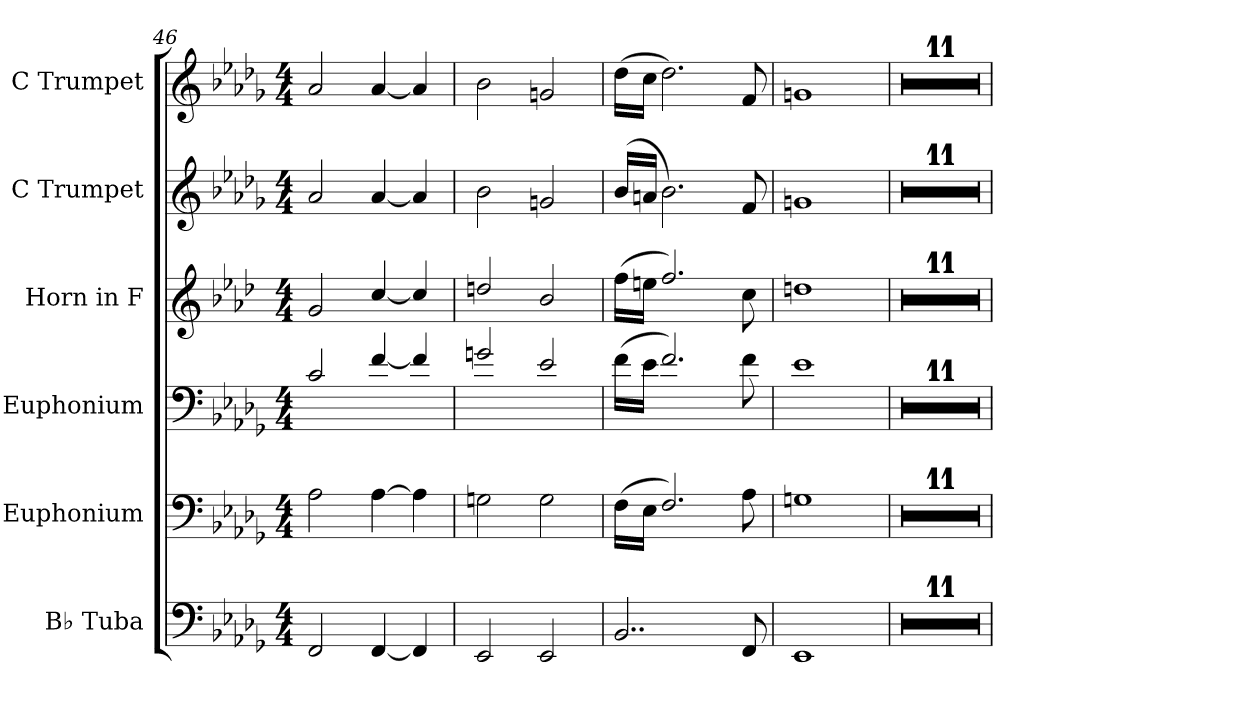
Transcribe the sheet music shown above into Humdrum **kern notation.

**kern	**kern	**kern	**kern	**kern	**kern
*part6	*part5	*part4	*part3	*part2	*part1
*staff6	*staff5	*staff4	*staff3	*staff2	*staff1
*I"B♭ Tuba	*I"Euphonium	*I"Euphonium	*I"Horn in F	*I"C Trumpet	*I"C Trumpet
*I'B♭ Tu.	*I'Euph.	*I'Euph.	*	*I'C Tpt.	*I'C Tpt.
*clefF4	*clefF4	*clefF4	*clefG2	*clefG2	*clefG2
*	*	*	*ITrd4c7	*	*
*k[b-e-a-d-g-]	*k[b-e-a-d-g-]	*k[b-e-a-d-g-]	*k[b-e-a-d-g-]	*k[b-e-a-d-g-]	*k[b-e-a-d-g-]
*M4/4	*M4/4	*M4/4	*M4/4	*M4/4	*M4/4
=46	=46	=46	=46	=46	=46
2FF/	2A-\	2c/	2c/	2a-/	2a-/
[4FF/	[4A-\	[4f/	[4f/	[4a-/	[4a-/
4FF/]	4A-\]	4f/]	4f/]	4a-/]	4a-/]
=47	=47	=47	=47	=47	=47
2EE-/	2Gn\	2gn/	2gn/	2b-\	2b-\
2EE-/	2G\	2e-/	2e-/	2gn/	2gn/
!!LO:PB:g=z
=48	=48	=48	=48	=48	=48
2..BB-/	(16F\LL	(16f\LL	(16b-\LL	(16b-/LL	(16dd-\LL
.	16E-\JJ	16e-\JJ	16an\JJ	16an/JJ	16cc\JJ
.	2.F/)	2.f/)	2.b-/)	2.b-\)	2.dd-\)
8FF/	8A-\	8f\	8f\	8f/	8f/
=49	=49	=49	=49	=49	=49
1EE-	1Gn	1e-	1gn	1gn	1gn
=50	=50	=50	=50	=50	=50
1r	1r	1r	1r	1r	1r
=51	=51	=51	=51	=51	=51
1r	1r	1r	1r	1r	1r
=52	=52	=52	=52	=52	=52
1r	1r	1r	1r	1r	1r
=53	=53	=53	=53	=53	=53
1r	1r	1r	1r	1r	1r
=54	=54	=54	=54	=54	=54
1r	1r	1r	1r	1r	1r
=55	=55	=55	=55	=55	=55
1r	1r	1r	1r	1r	1r
=56	=56	=56	=56	=56	=56
1r	1r	1r	1r	1r	1r
=57	=57	=57	=57	=57	=57
1r	1r	1r	1r	1r	1r
=58	=58	=58	=58	=58	=58
1r	1r	1r	1r	1r	1r
=59	=59	=59	=59	=59	=59
1r	1r	1r	1r	1r	1r
=60	=60	=60	=60	=60	=60
1r	1r	1r	1r	1r	1r
=	=	=	=	=	=
*-	*-	*-	*-	*-	*-
